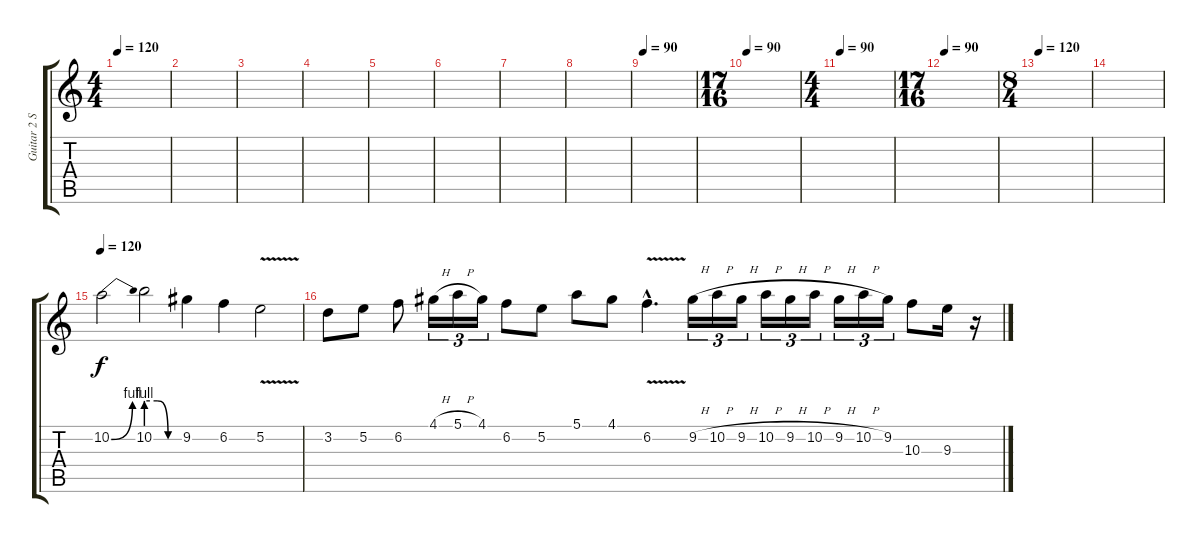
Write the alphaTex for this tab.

\track ("Guitar 2 Solo" "Guitar 2 S") {instrument overdrivenguitar}
\staff {score tabs}
\tuning (E4 B3 G3 D3 A2 E2) {hide}
\ts (4 4)
\tempo 120
\clef g2
\ks c
|
|
|
|
|
|
|
|
\tempo 90
|
\ts (17 16)
\tempo 90
|
\ts (4 4)
\tempo 90
|
\ts (17 16)
\tempo 90
|
\ts (8 4)
\tempo 120
|
|
\tempo 120
10.2{be (bend 0 0 60 4)}.2{instrument overdrivenguitar} 10.2{be (custom 0 4 20 4 40 0 60 0)}.2 9.2.4 6.2.4 5.2{v}.2 |
3.2.8 5.2.8 6.2.8 4.1{h}.16{tu (3 2)} 5.1{h}.16{tu (3 2)} 4.1.16{tu (3 2)} 6.2.8 5.2.8 5.1.8 4.1.8 6.2{v hac}.4{d} 9.2{h}.16{tu (3 2)} 10.2{h}.16{tu (3 2)} 9.2{h}.16{tu (3 2)} 10.2{h}.16{tu (3 2)} 9.2{h}.16{tu (3 2)} 10.2{h}.16{tu (3 2)} 9.2{h}.16{tu (3 2)} 10.2{h}.16{tu (3 2)} 9.2.16{tu (3 2)} 10.3.8 9.3.16 r.16
